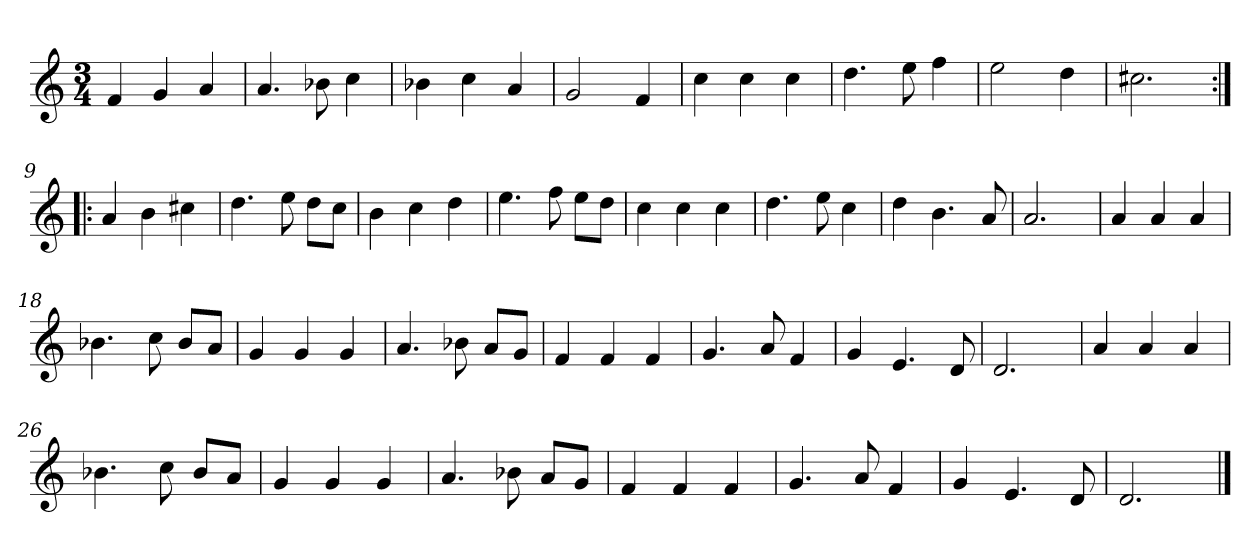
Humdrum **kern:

**kern
*part1
*staff1
*clefG2
*k[]
*D:dor
*M3/4
*MM120
=1
4f
4g
4a
=2
4.a
8b-X
4cc
=3
4b-X
4cc
4a
=4
2g
4f
=5
4cc
4cc
4cc
=6
4.dd
8ee
4ff
=7
2ee
4dd
=8
2.cc#X
=9:|!|:
4a
4b
4cc#X
=10
4.dd
8ee
8dd\L
8cc\J
=11
4b
4cc
4dd
=12
4.ee
8ff
8ee\L
8dd\J
=13
4cc
4cc
4cc
=14
4.dd
8ee
4cc
=15
4dd
4.b
8a
=16
2.a
=17
4a
4a
4a
=18
4.b-X
8cc
8b-/L
8a/J
=19
4g
4g
4g
=20
4.a
8b-X
8a/L
8g/J
=21
4f
4f
4f
=22
4.g
8a
4f
=23
4g
4.e
8d
=24
2.d
=25
4a
4a
4a
=26
4.b-X
8cc
8b-/L
8a/J
=27
4g
4g
4g
=28
4.a
8b-X
8a/L
8g/J
=29
4f
4f
4f
=30
4.g
8a
4f
=31
4g
4.e
8d
=32
2.d
==
*-
